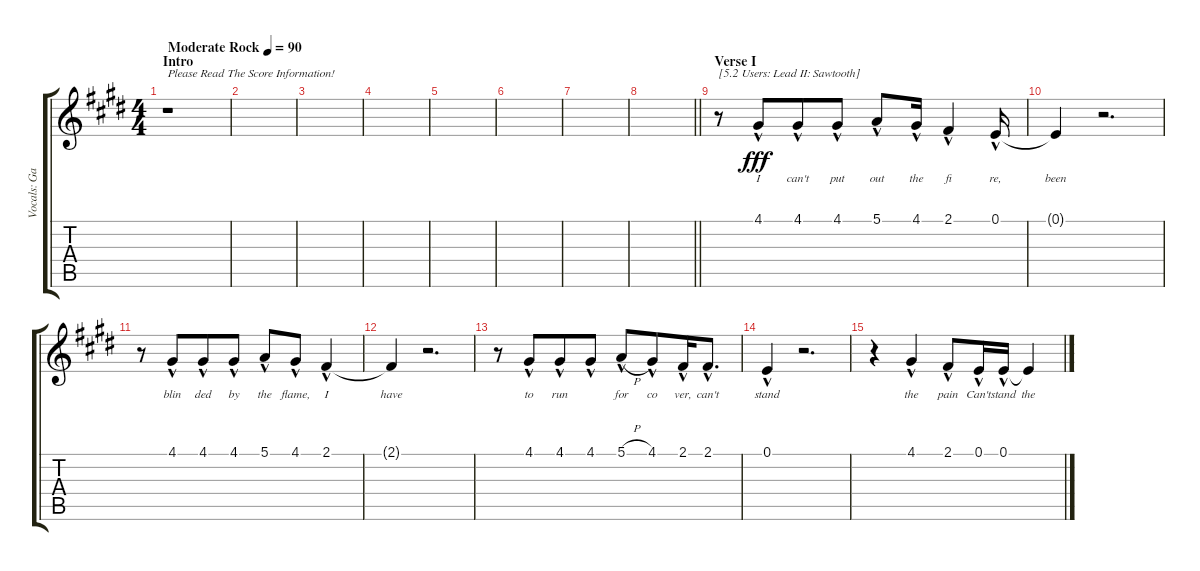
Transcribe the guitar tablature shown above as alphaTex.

\track ("Vocals: Gary" "Vocals: Ga") {instrument lead2sawtooth}
\staff {score tabs}
\tuning (E4 B3 G3 D3 A2 E2) {hide}
\ts (4 4)
\section ("" "Intro")
\tempo (90 "Moderate Rock")
\clef g2
\ks e
r.1{txt "Please Read The Score Information!" dy fff instrument lead2sawtooth} |
|
|
|
|
|
|
\barLineRight lightlight
|
\section ("" "Verse I")
r.8{txt "[5.2 Users: Lead II: Sawtooth]"} 4.1{hac}.8{lyrics (0 "I") lyrics (1 "") lyrics (2 "") lyrics (3 "") lyrics (4 "") beam merge} 4.1{hac}.8{lyrics (0 "can't") lyrics (1 "") lyrics (2 "") lyrics (3 "") lyrics (4 "")} 4.1{hac}.8{lyrics (0 "put") lyrics (1 "") lyrics (2 "") lyrics (3 "") lyrics (4 "") beam split} 5.1{hac}.8{lyrics (0 "out") lyrics (1 "") lyrics (2 "") lyrics (3 "") lyrics (4 "")} 4.1{hac}.16{lyrics (0 "the") lyrics (1 "") lyrics (2 "") lyrics (3 "") lyrics (4 "")} 2.1{hac}.4{lyrics (0 "fi") lyrics (1 "") lyrics (2 "") lyrics (3 "") lyrics (4 "")} 0.1{hac}.16{lyrics (0 "re,") lyrics (1 "") lyrics (2 "") lyrics (3 "") lyrics (4 "")} |
0.1{t}.4{lyrics (0 "been") lyrics (1 "") lyrics (2 "") lyrics (3 "") lyrics (4 "")} r.2{d} |
r.8 4.1{hac}.8{lyrics (0 "blin") lyrics (1 "") lyrics (2 "") lyrics (3 "") lyrics (4 "") beam merge} 4.1{hac}.8{lyrics (0 "ded") lyrics (1 "") lyrics (2 "") lyrics (3 "") lyrics (4 "")} 4.1{hac}.8{lyrics (0 "by") lyrics (1 "") lyrics (2 "") lyrics (3 "") lyrics (4 "") beam split} 5.1{hac}.8{lyrics (0 "the") lyrics (1 "") lyrics (2 "") lyrics (3 "") lyrics (4 "")} 4.1{hac}.8{lyrics (0 "flame,") lyrics (1 "") lyrics (2 "") lyrics (3 "") lyrics (4 "")} 2.1{hac}.4{lyrics (0 "I") lyrics (1 "") lyrics (2 "") lyrics (3 "") lyrics (4 "")} |
2.1{t}.4{lyrics (0 "have") lyrics (1 "") lyrics (2 "") lyrics (3 "") lyrics (4 "")} r.2{d} |
r.8 4.1{hac}.8{lyrics (0 "to") lyrics (1 "") lyrics (2 "") lyrics (3 "") lyrics (4 "") beam merge} 4.1{hac}.8{lyrics (0 "run") lyrics (1 "") lyrics (2 "") lyrics (3 "") lyrics (4 "")} 4.1{hac}.8{lyrics (0 "") lyrics (1 "") lyrics (2 "") lyrics (3 "") lyrics (4 "") beam split} 5.1{h hac}.8{lyrics (0 "for") lyrics (1 "") lyrics (2 "") lyrics (3 "") lyrics (4 "")} 4.1{hac}.8{lyrics (0 "co") lyrics (1 "") lyrics (2 "") lyrics (3 "") lyrics (4 "") beam merge} 2.1{hac}.16{lyrics (0 "ver,") lyrics (1 "") lyrics (2 "") lyrics (3 "") lyrics (4 "")} 2.1{hac}.8{d lyrics (0 "can't") lyrics (1 "") lyrics (2 "") lyrics (3 "") lyrics (4 "")} |
0.1{hac}.4{lyrics (0 "stand") lyrics (1 "") lyrics (2 "") lyrics (3 "") lyrics (4 "")} r.2{d} |
r.4 4.1{hac}.4{lyrics (0 "the") lyrics (1 "") lyrics (2 "") lyrics (3 "") lyrics (4 "")} 2.1{hac}.8{lyrics (0 "pain") lyrics (1 "") lyrics (2 "") lyrics (3 "") lyrics (4 "")} 0.1{hac}.16{lyrics (0 "Can't") lyrics (1 "") lyrics (2 "") lyrics (3 "") lyrics (4 "")} 0.1{hac}.16{lyrics (0 "stand") lyrics (1 "") lyrics (2 "") lyrics (3 "") lyrics (4 "")} 0.1{t}.4{lyrics (0 "the") lyrics (1 "") lyrics (2 "") lyrics (3 "") lyrics (4 "")}
